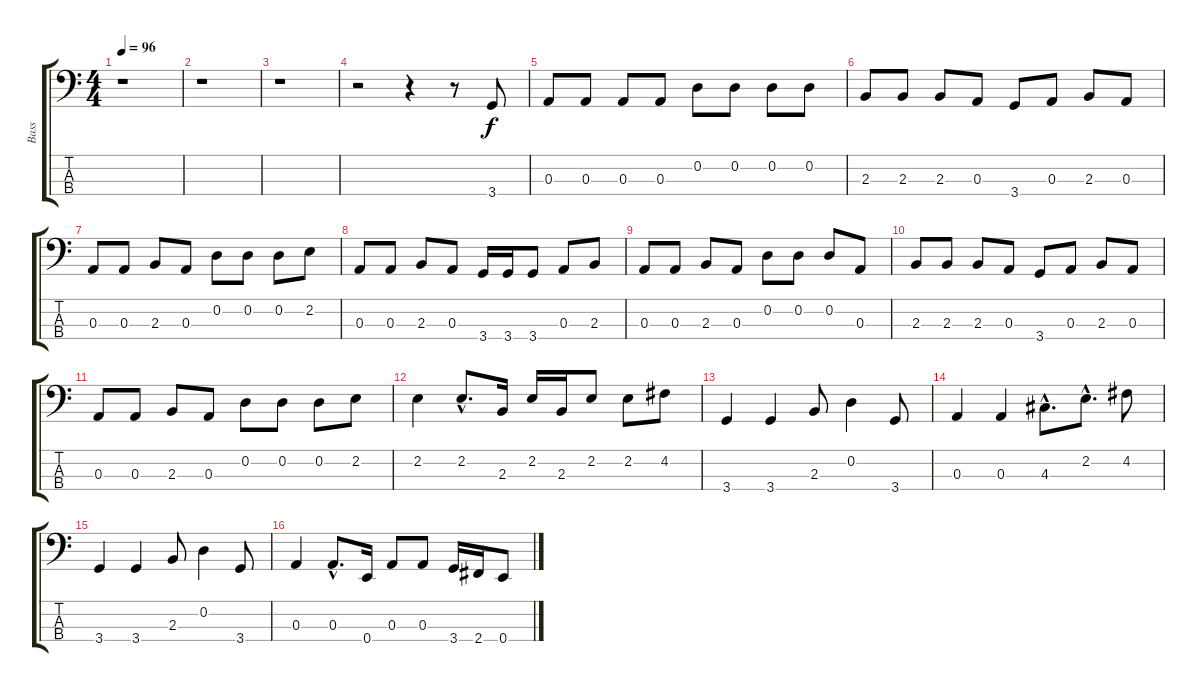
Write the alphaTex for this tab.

\track ("Bass" "Bass") {instrument electricbassfinger}
\staff {score tabs}
\tuning (G2 D2 A1 E1) {hide}
\ts (4 4)
\tempo 96
\clef f4
\ks c
r.1{dy f instrument electricbassfinger} |
r.1 |
r.1 |
r.2 r.4 r.8 3.4.8 |
0.3.8 0.3.8 0.3.8 0.3.8 0.2.8 0.2.8 0.2.8 0.2.8 |
2.3.8 2.3.8 2.3.8 0.3.8 3.4.8 0.3.8 2.3.8 0.3.8 |
0.3.8 0.3.8 2.3.8 0.3.8 0.2.8 0.2.8 0.2.8 2.2.8 |
0.3.8 0.3.8 2.3.8 0.3.8 3.4.16 3.4.16 3.4.8 0.3.8 2.3.8 |
0.3.8 0.3.8 2.3.8 0.3.8 0.2.8 0.2.8 0.2.8 0.3.8 |
2.3.8 2.3.8 2.3.8 0.3.8 3.4.8 0.3.8 2.3.8 0.3.8 |
0.3.8 0.3.8 2.3.8 0.3.8 0.2.8 0.2.8 0.2.8 2.2.8 |
2.2.4 2.2{hac}.8{d} 2.3.16 2.2.16 2.3.16 2.2.8 2.2.8 4.2.8 |
3.4.4 3.4.4 2.3.8 0.2.4 3.4.8 |
0.3.4 0.3.4 4.3{hac}.8{d} 2.2{hac}.8{d} 4.2.8 |
3.4.4 3.4.4 2.3.8 0.2.4 3.4.8 |
0.3.4 0.3{hac}.8{d} 0.4.16 0.3.8 0.3.8 3.4.16 2.4.16 0.4.8
